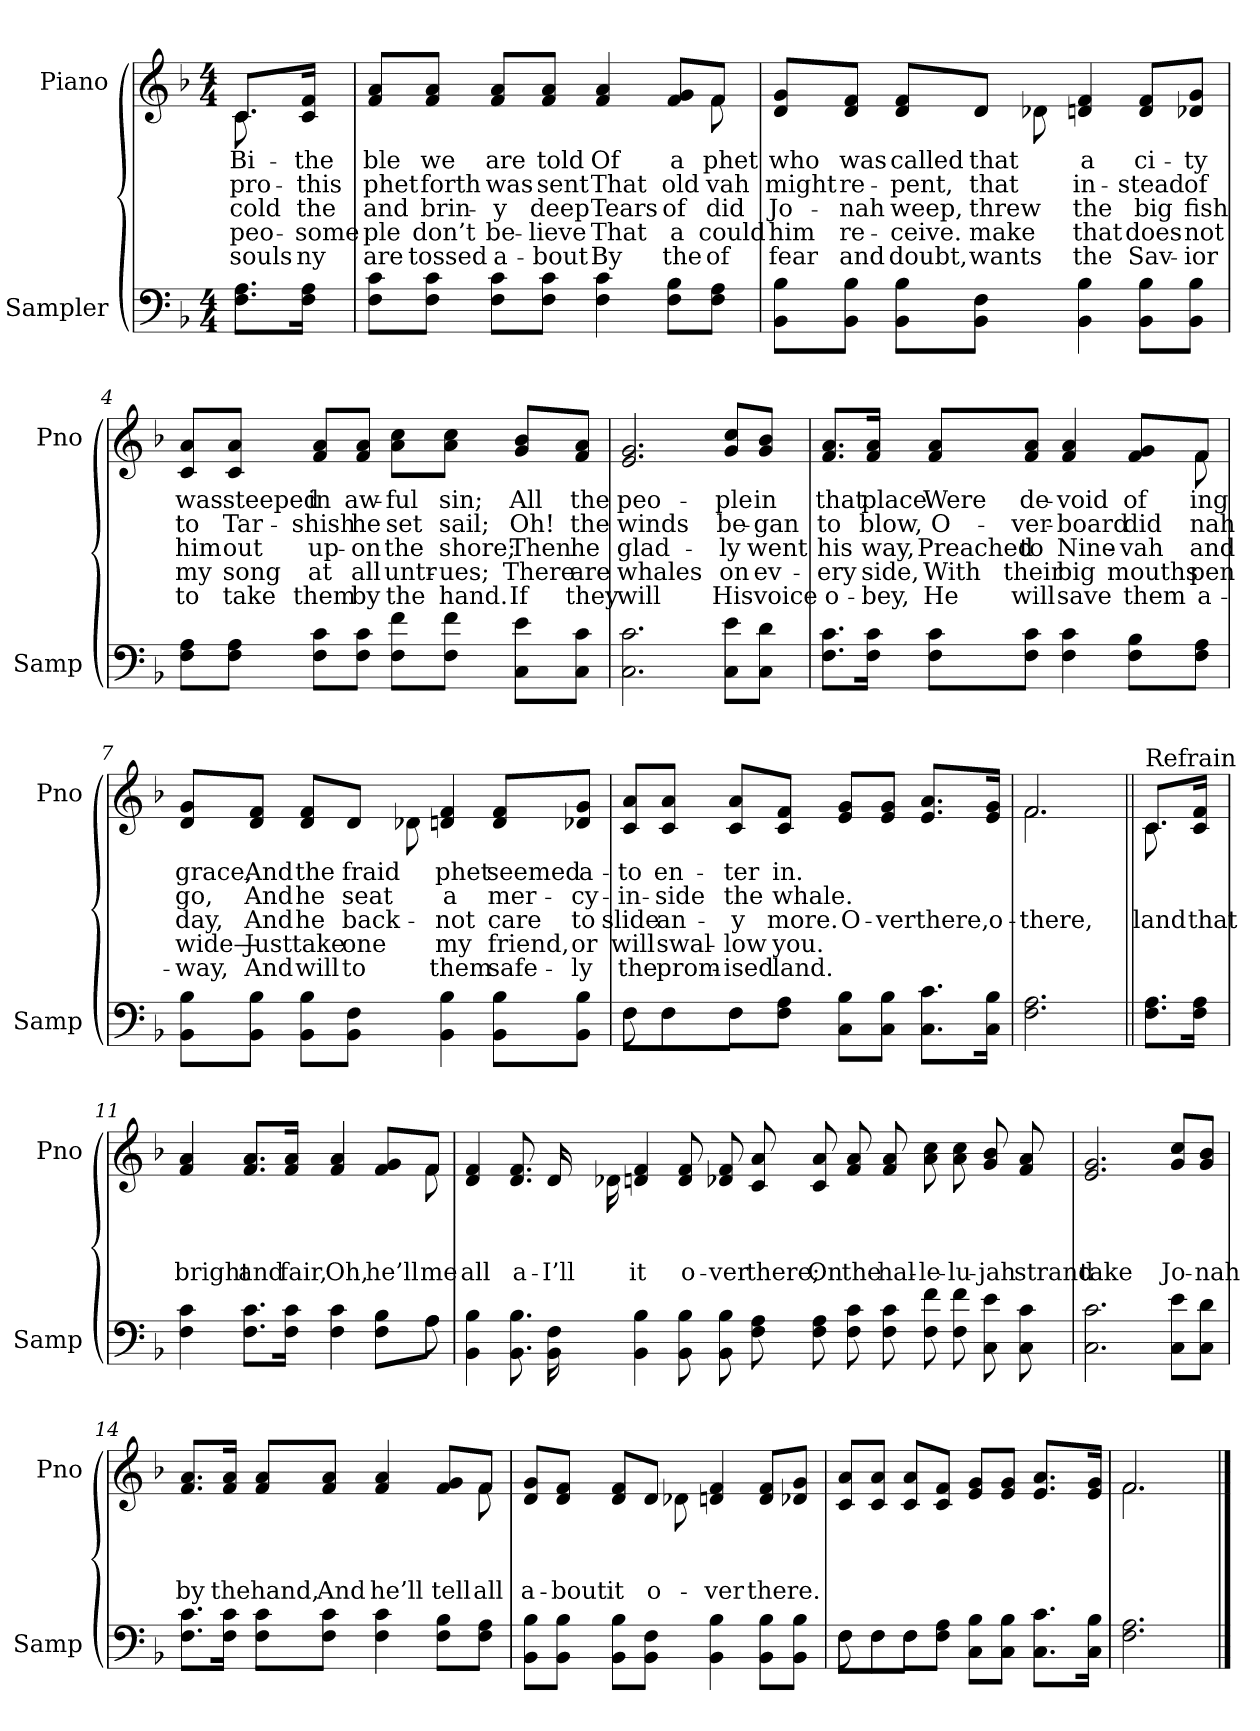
**kern	**kern	**text	**text	**text	**text	**text
*part2	*part1	*part1	*part1	*part1	*part1	*part1
*staff2	*staff1	*staff1	*staff1	*staff1	*staff1	*staff1
*I"Sampler	*I"Piano	*	*	*	*	*
*I'Samp	*I'Pno	*	*	*	*	*
*clefF4	*clefG2	*	*	*	*	*
*k[b-]	*k[b-]	*	*	*	*	*
*F:	*F:	*	*	*	*	*
*M4/4	*M4/4	*	*	*	*	*
=1	=1	=1	=1	=1	=1	=1
*	*^	*	*	*	*	*
8.F\ 8.A\L	8.c/L	8.c	Bi-	pro-	cold	peo-	souls
16F\ 16A\Jk	16c/ 16f/Jk	16ryy	the	this	the	some	-ny
=2	=2	=2	=2	=2	=2	=2	=2
8F\ 8c\L	8f/ 8a/L	2..ryy	-ble	-phet	and	-ple	are
8F\ 8c\J	8f/ 8a/J	.	we	forth	brin-	don’t	tossed
8F\ 8c\L	8f/ 8a/L	.	are	was	-y	be-	a-
8F\ 8c\J	8f/ 8a/J	.	told	sent	deep	-lieve	-bout
4F 4c	4f 4a	.	Of	That	Tears	That	By
8F\ 8B-\L	8f/ 8g/L	.	a	old	of	a	the
8F\ 8A\J	8f/J	8f	-phet	-vah	did	could	of
=3	=3	=3	=3	=3	=3	=3	=3
8BB-\ 8B-\L	8d/ 8g/L	4.ryy	who	might	Jo-	him	fear
8BB-\ 8B-\J	8d/ 8f/J	.	was	re-	-nah	re-	and
8BB-\ 8B-\L	8d/ 8f/L	.	called	-pent,	weep,	-ceive.	doubt,
8BB-\ 8F\J	8d/J	8d-	that	that	threw	make	wants
4BB- 4B-	4d 4f	2ryy	a	in-	the	that	the
8BB-\ 8B-\L	8d/ 8f/L	.	ci-	-stead	big	does	Sav-
8BB-\ 8B-\J	8d-X/ 8g/J	.	-ty	of	fish	not	-ior
*	*v	*v	*	*	*	*	*
=4	=4	=4	=4	=4	=4	=4
8F\ 8A\L	8c/ 8a/L	was	to	him	my	to
8F\ 8A\J	8c/ 8a/J	steeped	Tar-	out	song	take
8F\ 8c\L	8f/ 8a/L	in	-shish	up-	at	them
8F\ 8c\J	8f/ 8a/J	aw-	he	-on	all	by
8F\ 8f\L	8a\ 8cc\L	-ful	set	the	untr-	the
8F\ 8f\J	8a\ 8cc\J	sin;	sail;	shore;	-ues;	hand.
8C\ 8e\L	8g/ 8b-/L	All	Oh!	Then	There	If
8C\ 8c\J	8f/ 8a/J	the	the	he	are	they
=5	=5	=5	=5	=5	=5	=5
2.C 2.c	2.e 2.g	peo-	winds	glad-	whales	will
8C\ 8e\L	8g/ 8cc/L	-ple	be-	-ly	on	His
8C\ 8d\J	8g/ 8b-/J	in	-gan	went	ev-	voice
=6	=6	=6	=6	=6	=6	=6
*	*^	*	*	*	*	*
8.F\ 8.c\L	8.f/ 8.a/L	2..ryy	that	to	his	-ery	o-
16F\ 16c\Jk	16f/ 16a/Jk	.	place	blow,	way,	side,	-bey,
8F\ 8c\L	8f/ 8a/L	.	Were	O-	Preached	With	He
8F\ 8c\J	8f/ 8a/J	.	de-	-ver-	to	their	will
4F 4c	4f 4a	.	-void	-board	Nine-	big	save
8F\ 8B-\L	8f/ 8g/L	.	of	did	-vah	mouths	them
8F\ 8A\J	8f/J	8f	-ing	-nah	and	-pen	a-
=7	=7	=7	=7	=7	=7	=7	=7
8BB-\ 8B-\L	8d/ 8g/L	4.ryy	grace,	go,	day,	wide—	-way,
8BB-\ 8B-\J	8d/ 8f/J	.	And	And	And	Just	And
8BB-\ 8B-\L	8d/ 8f/L	.	the	he	he	take	will
8BB-\ 8F\J	8d/J	8d-	-fraid	-seat	back-	one	to
4BB- 4B-	4d 4f	2ryy	-phet	a	not	my	them
8BB-\ 8B-\L	8d/ 8f/L	.	seemed	mer-	care	friend,	safe-
8BB-\ 8B-\J	8d-X/ 8g/J	.	a-	-cy-	to	or	-ly
*	*v	*v	*	*	*	*	*
=8	=8	=8	=8	=8	=8	=8
*^	*	*	*	*	*	*
8F\L	8F	8c/ 8a/L	to	in-	-slide	will	the
8F\J	8F\L	8c/ 8a/J	en-	-side	an-	swal-	prom-
8F\L	8F\J	8c/ 8a/L	-ter	the	-y	-low	-ised
8F\ 8A\J	2ryy	8c/ 8f/J	in.	whale.	more.	you.	land.
8C\ 8B-\L	.	8e/ 8g/L	.	.	O-	.	.
8C\ 8B-\J	.	8e/ 8g/J	.	.	-ver	.	.
8.C\ 8.c\L	.	8.e/ 8.a/L	.	.	there,	.	.
.	8ryy	.	.	.	.	.	.
16C\ 16B-\Jk	.	16e/ 16g/Jk	.	.	o-	.	.
*v	*v	*	*	*	*	*	*
=9	=9	=9	=9	=9	=9	=9
*	*^	*	*	*	*	*
2.F 2.A	2.f/	2.f	.	.	there,	.	.
=10||	=10||	=10||	=10||	=10||	=10||	=10||	=10||
!	!LO:TX:t=Refrain	!	!	!	!	!	!
8.F\ 8.A\L	8.c/L	8.c	.	.	land	.	.
16F\ 16A\Jk	16c/ 16f/Jk	16ryy	.	.	that	.	.
=11	=11	=11	=11	=11	=11	=11	=11
*^	*	*	*	*	*	*	*
4F 4c	2..ryy	4f 4a	2..ryy	.	.	bright	.	.
8.F\ 8.c\L	.	8.f/ 8.a/L	.	.	.	and	.	.
16F\ 16c\Jk	.	16f/ 16a/Jk	.	.	.	fair,	.	.
4F 4c	.	4f 4a	.	.	.	Oh,	.	.
8F\ 8B-\L	.	8f/ 8g/L	.	.	.	he’ll	.	.
8A\J	8A	8f/J	8f	.	.	me	.	.
*v	*v	*	*	*	*	*	*	*
=12	=12	=12	=12	=12	=12	=12	=12
4BB- 4B-	4d 4f	4..ryy	.	.	all	.	.
8.BB- 8.B-	8.d 8.f	.	.	.	a-	.	.
16BB- 16F	16d/	16d-	.	.	I’ll	.	.
4BB- 4B-	4d 4f	1.ryy	.	.	it	.	.
8BB- 8B-	8d 8f	.	.	.	o-	.	.
8BB- 8B-	8d-X 8f	.	.	.	-ver	.	.
8F 8A	8c 8a	.	.	.	there;	.	.
8F 8A	8c 8a	.	.	.	On	.	.
8F 8c	8f 8a	.	.	.	the	.	.
8F 8c	8f 8a	.	.	.	hal-	.	.
8F 8f	8a 8cc	.	.	.	-le-	.	.
8F 8f	8a 8cc	.	.	.	-lu-	.	.
8C 8e	8g 8b-	.	.	.	-jah	.	.
8C 8c	8f 8a	.	.	.	strand	.	.
*	*v	*v	*	*	*	*	*
=13	=13	=13	=13	=13	=13	=13
2.C 2.c	2.e 2.g	.	.	take	.	.
8C\ 8e\L	8g/ 8cc/L	.	.	Jo-	.	.
8C\ 8d\J	8g/ 8b-/J	.	.	-nah	.	.
=14	=14	=14	=14	=14	=14	=14
*	*^	*	*	*	*	*
8.F\ 8.c\L	8.f/ 8.a/L	2..ryy	.	.	by	.	.
16F\ 16c\Jk	16f/ 16a/Jk	.	.	.	the	.	.
8F\ 8c\L	8f/ 8a/L	.	.	.	hand,	.	.
8F\ 8c\J	8f/ 8a/J	.	.	.	And	.	.
4F 4c	4f 4a	.	.	.	he’ll	.	.
8F\ 8B-\L	8f/ 8g/L	.	.	.	tell	.	.
8F\ 8A\J	8f/J	8f	.	.	all	.	.
=15	=15	=15	=15	=15	=15	=15	=15
8BB-\ 8B-\L	8d/ 8g/L	4.ryy	.	.	a-	.	.
8BB-\ 8B-\J	8d/ 8f/J	.	.	.	-bout	.	.
8BB-\ 8B-\L	8d/ 8f/L	.	.	.	it	.	.
8BB-\ 8F\J	8d/J	8d-	.	.	o-	.	.
4BB- 4B-	4d 4f	2ryy	.	.	-ver	.	.
8BB-\ 8B-\L	8d/ 8f/L	.	.	.	there.	.	.
8BB-\ 8B-\J	8d-X/ 8g/J	.	.	.	.	.	.
*	*v	*v	*	*	*	*	*
=16	=16	=16	=16	=16	=16	=16
*^	*	*	*	*	*	*
8F\L	8F	8c/ 8a/L	.	.	.	.	.
8F\J	8F\L	8c/ 8a/J	.	.	.	.	.
8F\L	8F\J	8c/ 8a/L	.	.	.	.	.
8F\ 8A\J	2ryy	8c/ 8f/J	.	.	.	.	.
8C\ 8B-\L	.	8e/ 8g/L	.	.	.	.	.
8C\ 8B-\J	.	8e/ 8g/J	.	.	.	.	.
8.C\ 8.c\L	.	8.e/ 8.a/L	.	.	.	.	.
.	8ryy	.	.	.	.	.	.
16C\ 16B-\Jk	.	16e/ 16g/Jk	.	.	.	.	.
*v	*v	*	*	*	*	*	*
=17	=17	=17	=17	=17	=17	=17
*	*^	*	*	*	*	*
2.F 2.A	2.f/	2.f	.	.	.	.	.
*	*v	*v	*	*	*	*	*
==	==	==	==	==	==	==
*-	*-	*-	*-	*-	*-	*-
